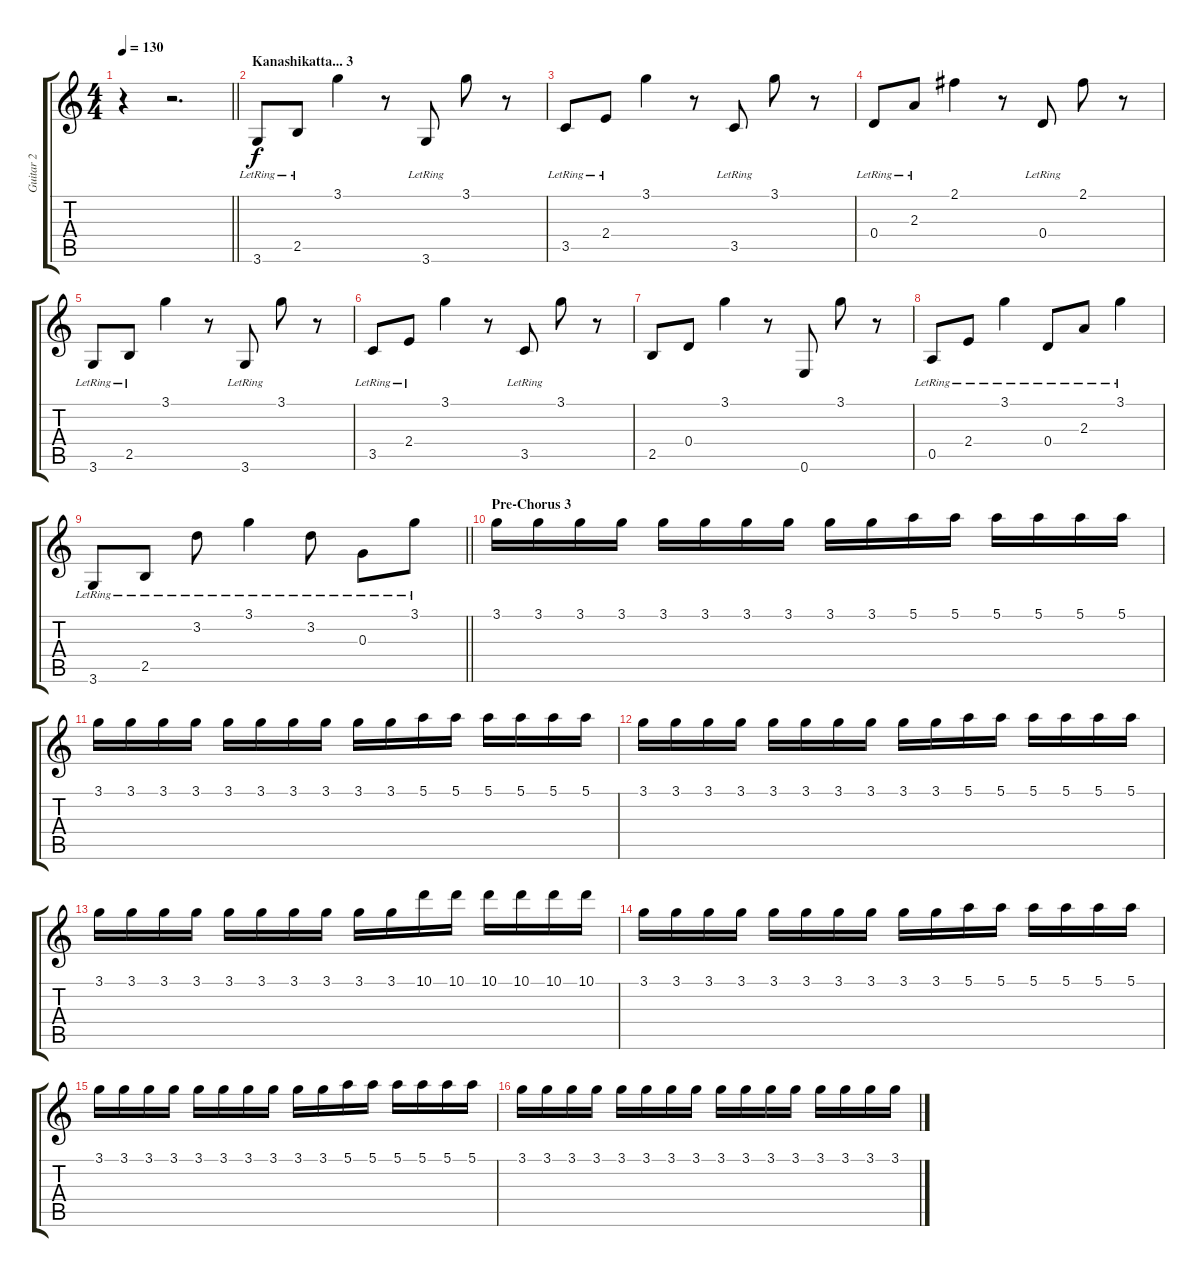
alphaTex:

\track ("Guitar 2" "Guitar 2") {instrument electricguitarclean}
\staff {score tabs}
\tuning (E4 B3 G3 D3 A2 E2) {hide}
\ts (4 4)
\tempo 130
\clef g2
\barLineRight lightlight
\ks c
r.4{dy f} r.2{d} |
\section ("" "Kanashikatta... 3")
3.6{lr}.8 2.5{lr}.8 3.1.4 r.8 3.6{lr}.8 3.1.8 r.8 |
3.5{lr}.8 2.4{lr}.8 3.1.4 r.8 3.5{lr}.8 3.1.8 r.8 |
0.4{lr}.8 2.3{lr}.8 2.1.4 r.8 0.4{lr}.8 2.1.8 r.8 |
3.6{lr}.8 2.5{lr}.8 3.1.4 r.8 3.6{lr}.8 3.1.8 r.8 |
3.5{lr}.8 2.4{lr}.8 3.1.4 r.8 3.5{lr}.8 3.1.8 r.8 |
2.5.8 0.4.8 3.1.4 r.8 0.6.8 3.1.8 r.8 |
0.5{lr}.8 2.4{lr}.8 3.1{lr}.4 0.4{lr}.8 2.3{lr}.8 3.1{lr}.4 |
\barLineRight lightlight
3.6{lr}.8 2.5{lr}.8 3.2{lr}.8 3.1{lr}.4 3.2{lr}.8 0.3{lr}.8 3.1{lr}.8 |
\section ("" "Pre-Chorus 3")
3.1.16 3.1.16 3.1.16 3.1.16 3.1.16 3.1.16 3.1.16 3.1.16 3.1.16 3.1.16 5.1.16 5.1.16 5.1.16 5.1.16 5.1.16 5.1.16 |
3.1.16 3.1.16 3.1.16 3.1.16 3.1.16 3.1.16 3.1.16 3.1.16 3.1.16 3.1.16 5.1.16 5.1.16 5.1.16 5.1.16 5.1.16 5.1.16 |
3.1.16 3.1.16 3.1.16 3.1.16 3.1.16 3.1.16 3.1.16 3.1.16 3.1.16 3.1.16 5.1.16 5.1.16 5.1.16 5.1.16 5.1.16 5.1.16 |
3.1.16 3.1.16 3.1.16 3.1.16 3.1.16 3.1.16 3.1.16 3.1.16 3.1.16 3.1.16 10.1.16 10.1.16 10.1.16 10.1.16 10.1.16 10.1.16 |
3.1.16 3.1.16 3.1.16 3.1.16 3.1.16 3.1.16 3.1.16 3.1.16 3.1.16 3.1.16 5.1.16 5.1.16 5.1.16 5.1.16 5.1.16 5.1.16 |
3.1.16 3.1.16 3.1.16 3.1.16 3.1.16 3.1.16 3.1.16 3.1.16 3.1.16 3.1.16 5.1.16 5.1.16 5.1.16 5.1.16 5.1.16 5.1.16 |
3.1.16 3.1.16 3.1.16 3.1.16 3.1.16 3.1.16 3.1.16 3.1.16 3.1.16 3.1.16 3.1.16 3.1.16 3.1.16 3.1.16 3.1.16 3.1.16
